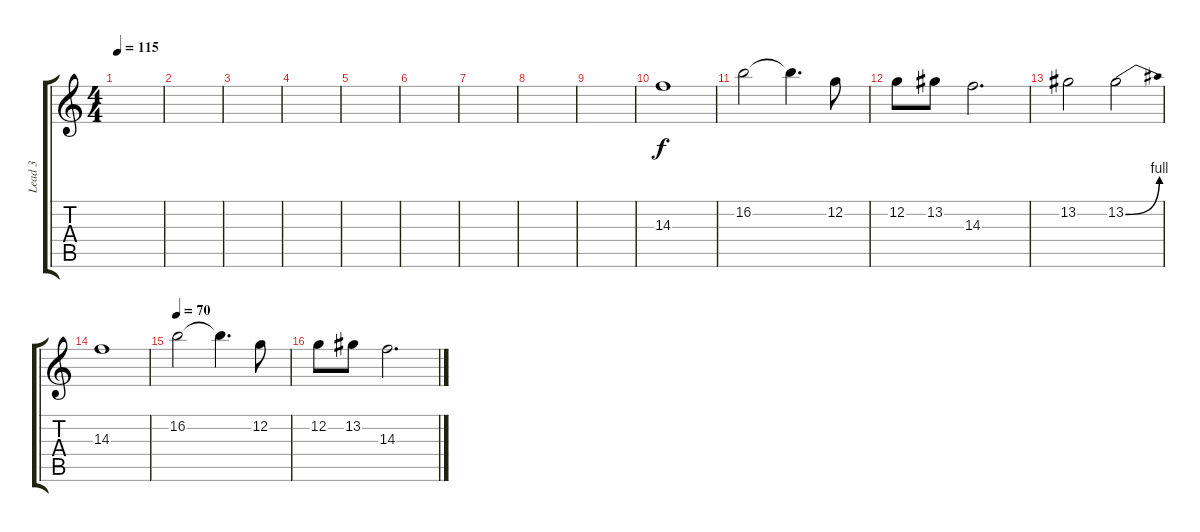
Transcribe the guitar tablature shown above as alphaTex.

\track ("Lead 3" "Lead 3") {instrument overdrivenguitar}
\staff {score tabs}
\tuning (C4 G3 Eb3 Bb2 F2 C2) {hide}
\ts (4 4)
\tempo 115
\clef g2
\ks c
|
|
|
|
|
|
|
|
|
14.3.1 |
16.2.2 16.2{t}.4{d} 12.2.8 |
12.2.8 13.2.8 14.3.2{d} |
13.2.2 13.2{be (bend 0 0 60 4)}.2 |
14.3.1 |
\tempo 70
16.2.2 16.2{t}.4{d} 12.2.8 |
12.2.8 13.2.8 14.3.2{d}
